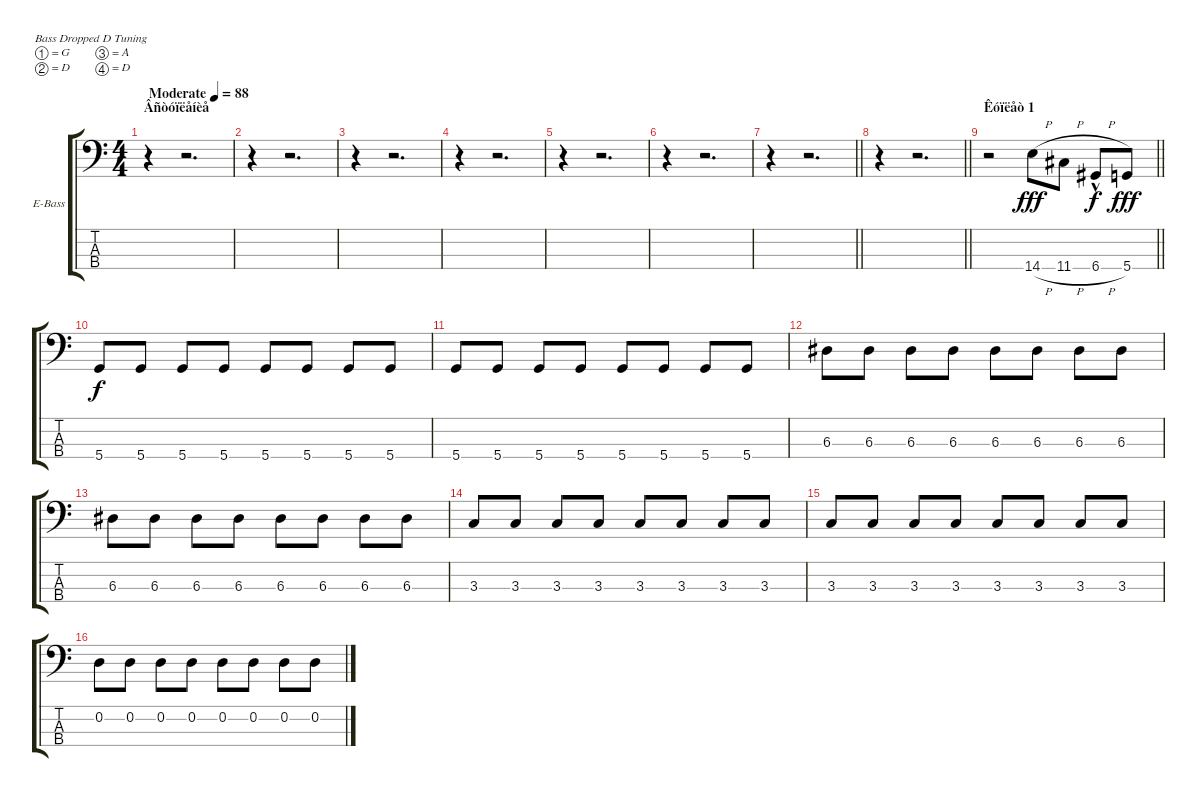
\bracketExtendMode groupsimilarinstruments
\firstSystemTrackNameOrientation horizontal
\otherSystemsTrackNameOrientation horizontal
\track ("Bass" "E-Bass") {instrument electricbassfinger}
\staff {score tabs}
\tuning (G2 D2 A1 D1)
\ts (4 4)
\beaming (8 2 2 2 2)
\section ("" "Âñòóïëåíèå")
\tempo (88 "Moderate")
\clef f4
\ks c
r.4{dy fff instrument electricbassfinger} r.2{d} |
r.4 r.2{d} |
r.4 r.2{d} |
r.4 r.2{d} |
r.4 r.2{d} |
r.4 r.2{d} |
\barLineRight lightlight
r.4 r.2{d} |
\barLineRight lightlight
r.4 r.2{d} |
\section ("" "Êóïëåò 1")
\barLineRight lightlight
r.2 14.4{h}.8 11.4{h}.8 6.4{h hac}.8{dy f} 5.4.8{dy fff} |
5.4.8{dy f} 5.4.8 5.4.8 5.4.8 5.4.8 5.4.8 5.4.8 5.4.8 |
5.4.8 5.4.8 5.4.8 5.4.8 5.4.8 5.4.8 5.4.8 5.4.8 |
6.3.8 6.3.8 6.3.8 6.3.8 6.3.8 6.3.8 6.3.8 6.3.8 |
6.3.8 6.3.8 6.3.8 6.3.8 6.3.8 6.3.8 6.3.8 6.3.8 |
3.3.8 3.3.8 3.3.8 3.3.8 3.3.8 3.3.8 3.3.8 3.3.8 |
3.3.8 3.3.8 3.3.8 3.3.8 3.3.8 3.3.8 3.3.8 3.3.8 |
0.2.8 0.2.8 0.2.8 0.2.8 0.2.8 0.2.8 0.2.8 0.2.8
